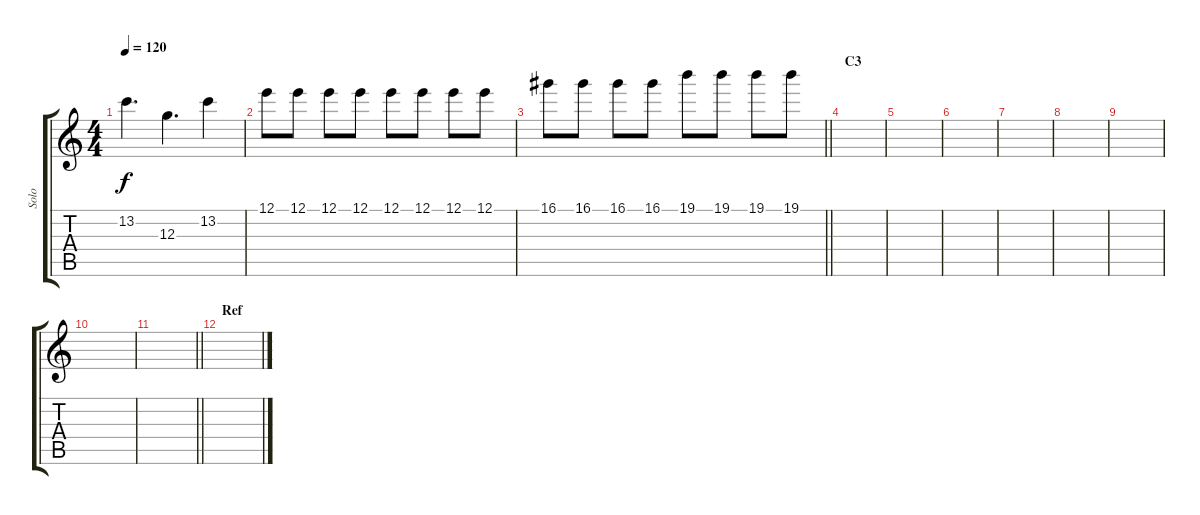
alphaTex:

\track ("Solo" "Solo") {instrument distortionguitar}
\staff {score tabs}
\tuning (E4 B3 G3 D3 A2 E2) {hide}
\ts (4 4)
\tempo 120
\clef g2
\ks c
13.2.4{d dy f} 12.3.4{d} 13.2.4 |
12.1.8 12.1.8 12.1.8 12.1.8 12.1.8 12.1.8 12.1.8 12.1.8 |
\barLineRight lightlight
16.1.8 16.1.8 16.1.8 16.1.8 19.1.8 19.1.8 19.1.8 19.1.8 |
\section ("" "C3")
|
|
|
|
|
|
|
\barLineRight lightlight
|
\section ("" "Ref")
